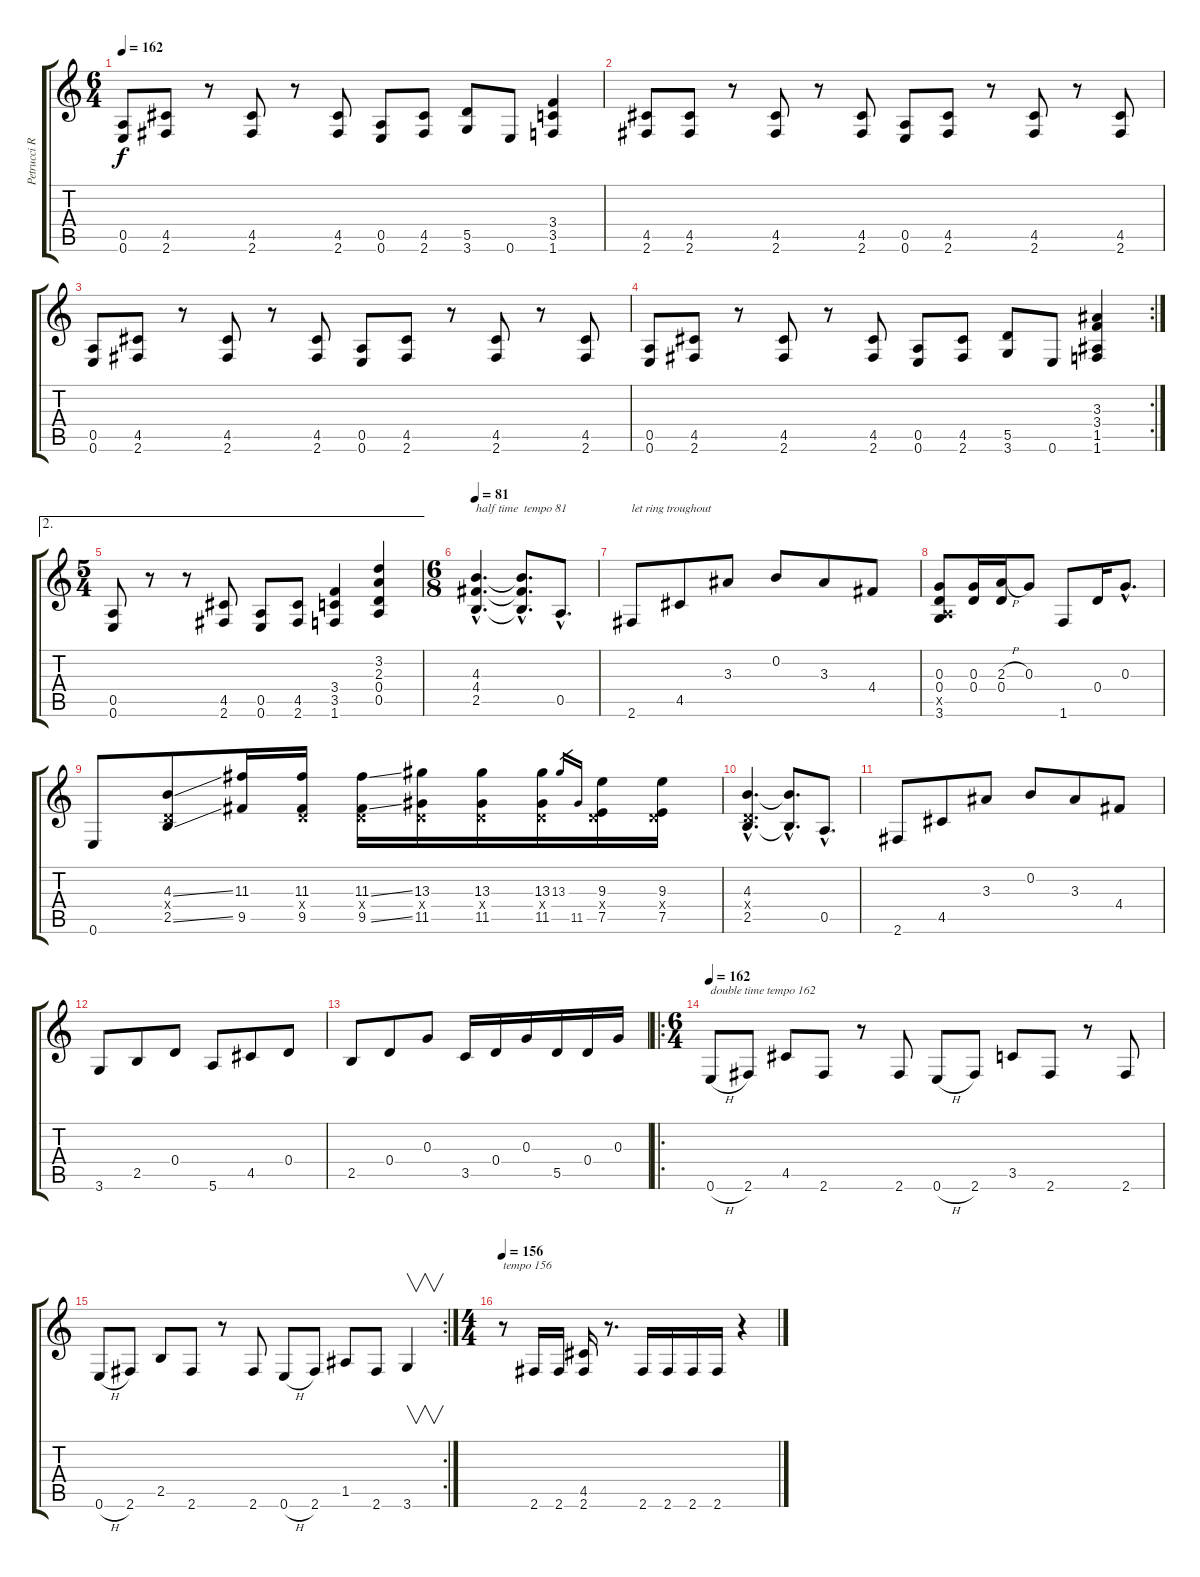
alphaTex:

\track ("Petrucci Riffs" "Petrucci R") {instrument distortionguitar}
\staff {score tabs}
\tuning (E4 B3 G3 D3 A2 E2) {hide}
\ts (6 4)
\tempo 162
\clef g2
\ks c
(0.5 0.6).8{dy f} (4.5 2.6).8 r.8 (4.5 2.6).8 r.8 (4.5 2.6).8 (0.5 0.6).8 (4.5 2.6).8 (5.5 3.6).8 0.6.8 (3.4 3.5 1.6).4 |
(4.5 2.6).8 (4.5 2.6).8 r.8 (4.5 2.6).8 r.8 (4.5 2.6).8 (0.5 0.6).8 (4.5 2.6).8 r.8 (4.5 2.6).8 r.8 (4.5 2.6).8 |
(0.5 0.6).8 (4.5 2.6).8 r.8 (4.5 2.6).8 r.8 (4.5 2.6).8 (0.5 0.6).8 (4.5 2.6).8 r.8 (4.5 2.6).8 r.8 (4.5 2.6).8 |
\rc 2
(0.5 0.6).8 (4.5 2.6).8 r.8 (4.5 2.6).8 r.8 (4.5 2.6).8 (0.5 0.6).8 (4.5 2.6).8 (5.5 3.6).8 0.6.8 (3.3 3.4 1.5 1.6).4 |
\ae 2
\ts (5 4)
(0.5 0.6).8 r.8 r.8 (4.5 2.6).8 (0.5 0.6).8 (4.5 2.6).8 (3.4 3.5 1.6).4 (3.2 2.3 0.4 0.5).4 |
\ts (6 8)
\tempo 81
(4.3{hac} 4.4{hac} 2.5{hac}).4{d txt "half time  tempo 81"} (4.3{hac t} 4.4{hac t} 2.5{hac t}).8{d} 0.5{hac}.8{d} |
2.6.8{txt "let ring troughout"} 4.5.8 3.3.8 0.2.8 3.3.8 4.4.8 |
(0.3 0.4 0.5{x} 3.6).8 (0.3 0.4).16 (2.3{h} 0.4).16 0.3.8 1.6.8 0.4.16 0.3{hac}.8{d} |
0.6.8 (4.3{ss} 0.4{x} 2.5{ss}).8 (11.3 9.5).16 (11.3 0.4{x} 9.5).16 (11.3{ss} 0.4{x} 9.5{ss}).16 (13.3 0.4{x} 11.5).16 (13.3 0.4{x} 11.5).16 (13.3 0.4{x} 11.5).16 13.3.16{gr} 11.5.16{gr} (9.3 0.4{x} 7.5).16 (9.3 0.4{x} 7.5).16 |
(4.3{hac} 0.4{hac x} 2.5{hac}).4{d} (4.3{hac t} 2.5{hac t}).8{d} 0.5{hac}.8{d} |
2.6.8 4.5.8 3.3.8 0.2.8 3.3.8 4.4.8 |
3.6.8 2.5.8 0.4.8 5.6.8 4.5.8 0.4.8 |
2.5.8 0.4.8 0.3.8 3.5.16 0.4.16 0.3.16 5.5.16 0.4.16 0.3.16 |
\ro
\ts (6 4)
\tempo 162
0.6{h}.8{txt "double time tempo 162"} 2.6.8 4.5.8 2.6.8 r.8 2.6.8 0.6{h}.8 2.6.8 3.5.8 2.6.8 r.8 2.6.8 |
\rc 2
0.6{h}.8 2.6.8 2.5.8 2.6.8 r.8 2.6.8 0.6{h}.8 2.6.8 1.5.8 2.6.8 3.6.4{v} |
\ts (4 4)
\tempo 156
r.8{txt "tempo 156"} 2.6.16 2.6.16 (4.5 2.6).16 r.8{d} 2.6.16 2.6.16 2.6.16 2.6.16 r.4
